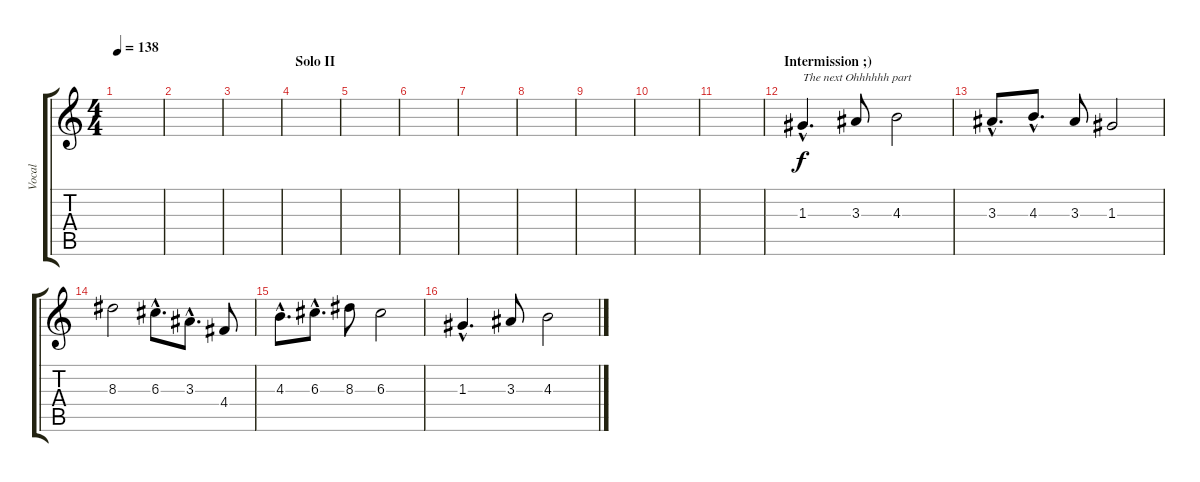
\track ("Vocal" "Vocal") {instrument distortionguitar}
\staff {score tabs}
\tuning (E4 B3 G3 D3 A2 E2) {hide}
\ts (4 4)
\tempo 138
\clef g2
\ks c
|
|
|
\section ("" "Solo II")
|
|
|
|
|
|
|
|
\section ("" "Intermission ;)")
1.3{hac}.4{d txt "The next Ohhhhhh part" instrument lead6voice} 3.3.8 4.3.2 |
3.3{hac}.8{d} 4.3{hac}.8{d} 3.3.8 1.3.2 |
8.3.2 6.3{hac}.8{d} 3.3{hac}.8{d} 4.4.8 |
4.3{hac}.8{d} 6.3{hac}.8{d} 8.3.8 6.3.2 |
1.3{hac}.4{d} 3.3.8 4.3.2
